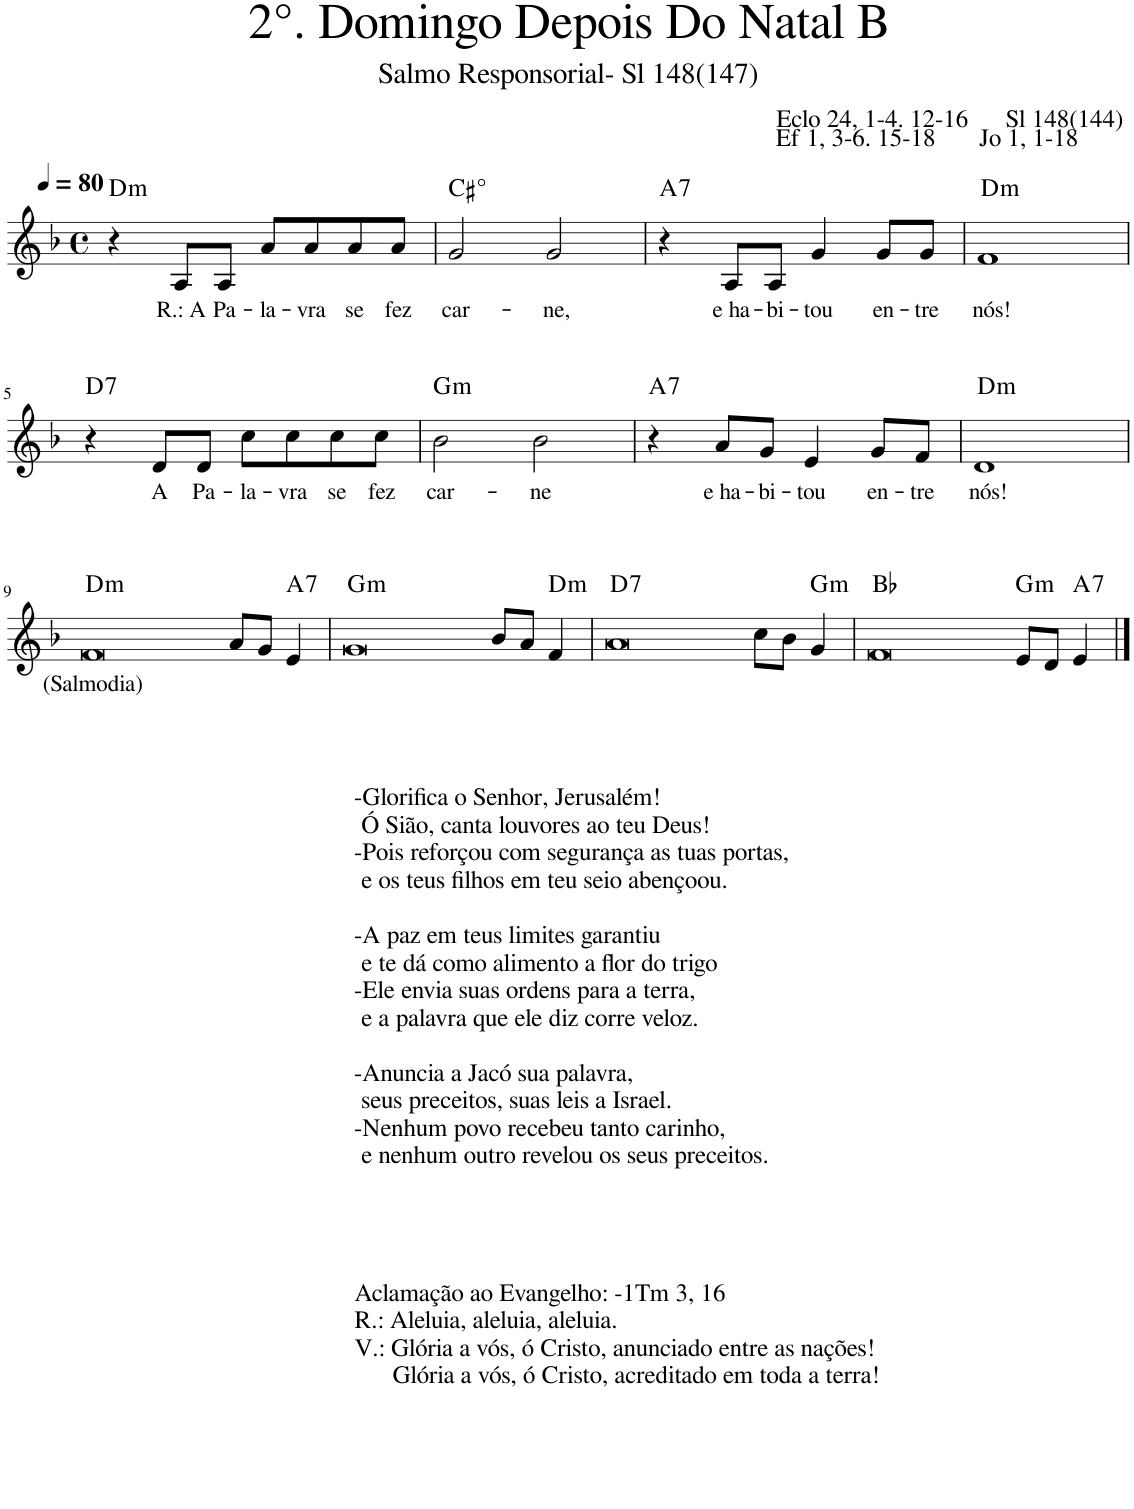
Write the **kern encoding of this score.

**kern	**text	**harte
*part1	*part1	*part1
*staff1	*staff1	*
*I"Voz	*	*
*I'Vo.	*	*
*clefG2	*	*
*k[b-]	*	*
*M4/4	*	*
*met(c)	*	*
*MM80	*	*
=1	=1	=1
!	!	!LO:H:kt=m
4r	.	D:min
!	!LO:LY:b	!
8A/L	R.: A	.
!	!LO:LY:b	!
8A/J	Pa-	.
!	!LO:LY:b	!
8a/L	-la-	.
!	!LO:LY:b	!
8a/	-vra	.
!	!LO:LY:b	!
8a/	se	.
!	!LO:LY:b	!
8a/J	fez	.
=2	=2	=2
!	!LO:LY:b	!LO:H:kt=°
2g/	car-	.
!	!LO:LY:b	!
2g/	-ne,	.
=3	=3	=3
!	!	!LO:H:kt=7
4r	.	A:7
!	!LO:LY:b	!
8A/L	e ha-	.
!	!LO:LY:b	!
8A/J	-bi-	.
!	!LO:LY:b	!
4g/	-tou	.
!	!LO:LY:b	!
8g/L	en-	.
!	!LO:LY:b	!
8g/J	-tre	.
=4	=4	=4
!	!LO:LY:b	!LO:H:kt=m
1f	nós!	D:min
!!LO:LB:g=z
=5	=5	=5
!	!	!LO:H:kt=7
4r	.	D:7
!	!LO:LY:b	!
8d/L	A	.
!	!LO:LY:b	!
8d/J	Pa-	.
!	!LO:LY:b	!
8cc\L	-la-	.
!	!LO:LY:b	!
8cc\	-vra	.
!	!LO:LY:b	!
8cc\	se	.
!	!LO:LY:b	!
8cc\J	fez	.
=6	=6	=6
!	!LO:LY:b	!LO:H:kt=m
2b-\	car-	G:min
!	!LO:LY:b	!
2b-\	-ne	.
=7	=7	=7
!	!	!LO:H:kt=7
4r	.	A:7
!	!LO:LY:b	!
8a/L	e ha-	.
!	!LO:LY:b	!
8g/J	-bi-	.
!	!LO:LY:b	!
4e/	-tou	.
!	!LO:LY:b	!
8g/L	en-	.
!	!LO:LY:b	!
8f/J	-tre	.
=8	=8	=8
!	!LO:LY:b	!LO:H:kt=m
1d	nós!	D:min
!!LO:LB:g=z
=9	=9	=9
!LO:TX:b:t=-Glorifica o Senhor, Jerusalém!	!	!
!LO:TX:b:t=Ó Sião, canta louvores ao teu Deus!	!	!
!LO:TX:b:t=-Pois reforçou com segurança as tuas portas,	!	!
!LO:TX:b:t=e os teus filhos em teu seio abençoou.	!	!
!LO:TX:b:t=-A paz em teus limites garantiu	!	!
!LO:TX:b:t=e te dá como alimento a flor do trigo	!	!
!LO:TX:b:t=-Ele envia suas ordens para a terra,	!	!
!LO:TX:b:t=e a palavra que ele diz corre veloz.	!	!
!LO:TX:b:t=-Anuncia a Jacó sua palavra,	!	!
!LO:TX:b:t=seus preceitos, suas leis a Israel.	!	!
!LO:TX:b:t=-Nenhum povo recebeu tanto carinho,	!	!
!LO:TX:b:t=e nenhum outro revelou os seus preceitos.	!	!
!LO:TX:b:t=Aclamação ao Evangelho&colon; -1Tm 3, 16	!	!
!LO:TX:b:t=R.&colon; Aleluia, aleluia, aleluia.	!	!
!LO:TX:b:t=V.&colon; Glória a vós, ó Cristo, anunciado entre as nações!	!	!
!LO:TX:b:t=Glória a vós, ó Cristo, acreditado em toda a terra!	!	!
!	!LO:LY:b	!LO:H:kt=m
[1f	(Salmodia)	D:min
1ryy	.	.
8a/L	.	.
8g/J	.	.
!	!	!LO:H:kt=7
4e/	.	A:7
=10	=10	=10
!	!	!LO:H:kt=m
[1g	.	G:min
1f]	.	.
8b-/L	.	.
8a/J	.	.
!	!	!LO:H:kt=m
4f/	.	D:min
=11	=11	=11
!	!	!LO:H:kt=7
[1a	.	D:7
1g]	.	.
8cc\L	.	.
8b-\J	.	.
!	!	!LO:H:kt=m
4g/	.	G:min
=12	=12	=12
[1f	.	Bb:maj
1a]	.	.
!	!	!LO:H:kt=m
8e/L	.	G:min
8d/J	.	.
!	!	!LO:H:kt=7
4e/	.	A:7
==13	==13	==13
1f]	.	.
=	=	=
*-	*-	*-
